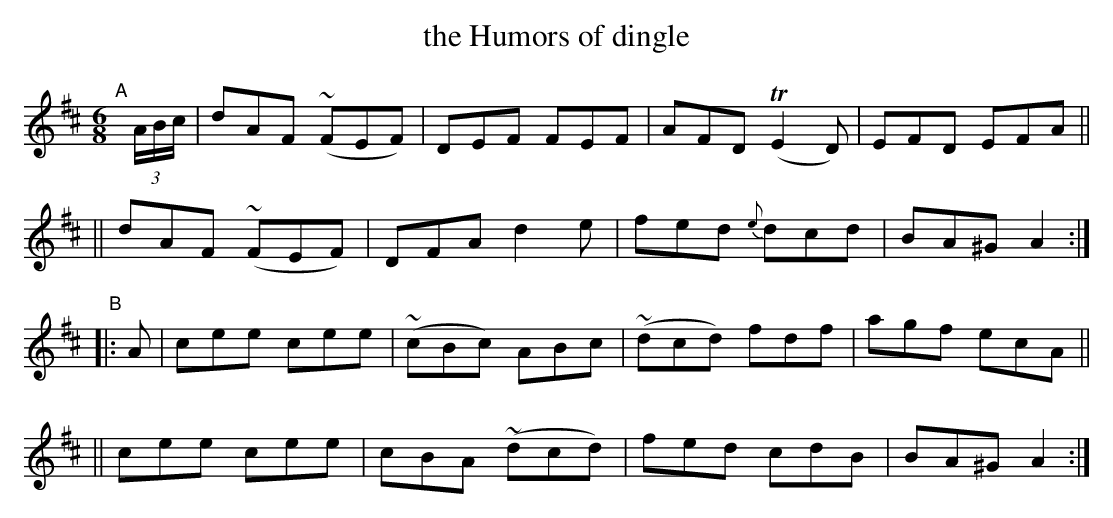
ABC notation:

X:1
T: the Humors of dingle
M: 6/8
L: 1/8
K: Amix
"^A"[|] (3A/B/c/ \
|  dAF (~FEF) | DEF FEF | AFD (TE2D) | EFD EFA ||
|| dAF (~FEF) | DFA d2e | fed {e}dcd | BA^G A2 :|
"^B"|: A \
|  cee cee | (~cBc)  ABc  | (~dcd) fdf | agf ecA ||
|| cee cee |   cBA (~dcd) |   fed  cdB | BA^G A2 :|
